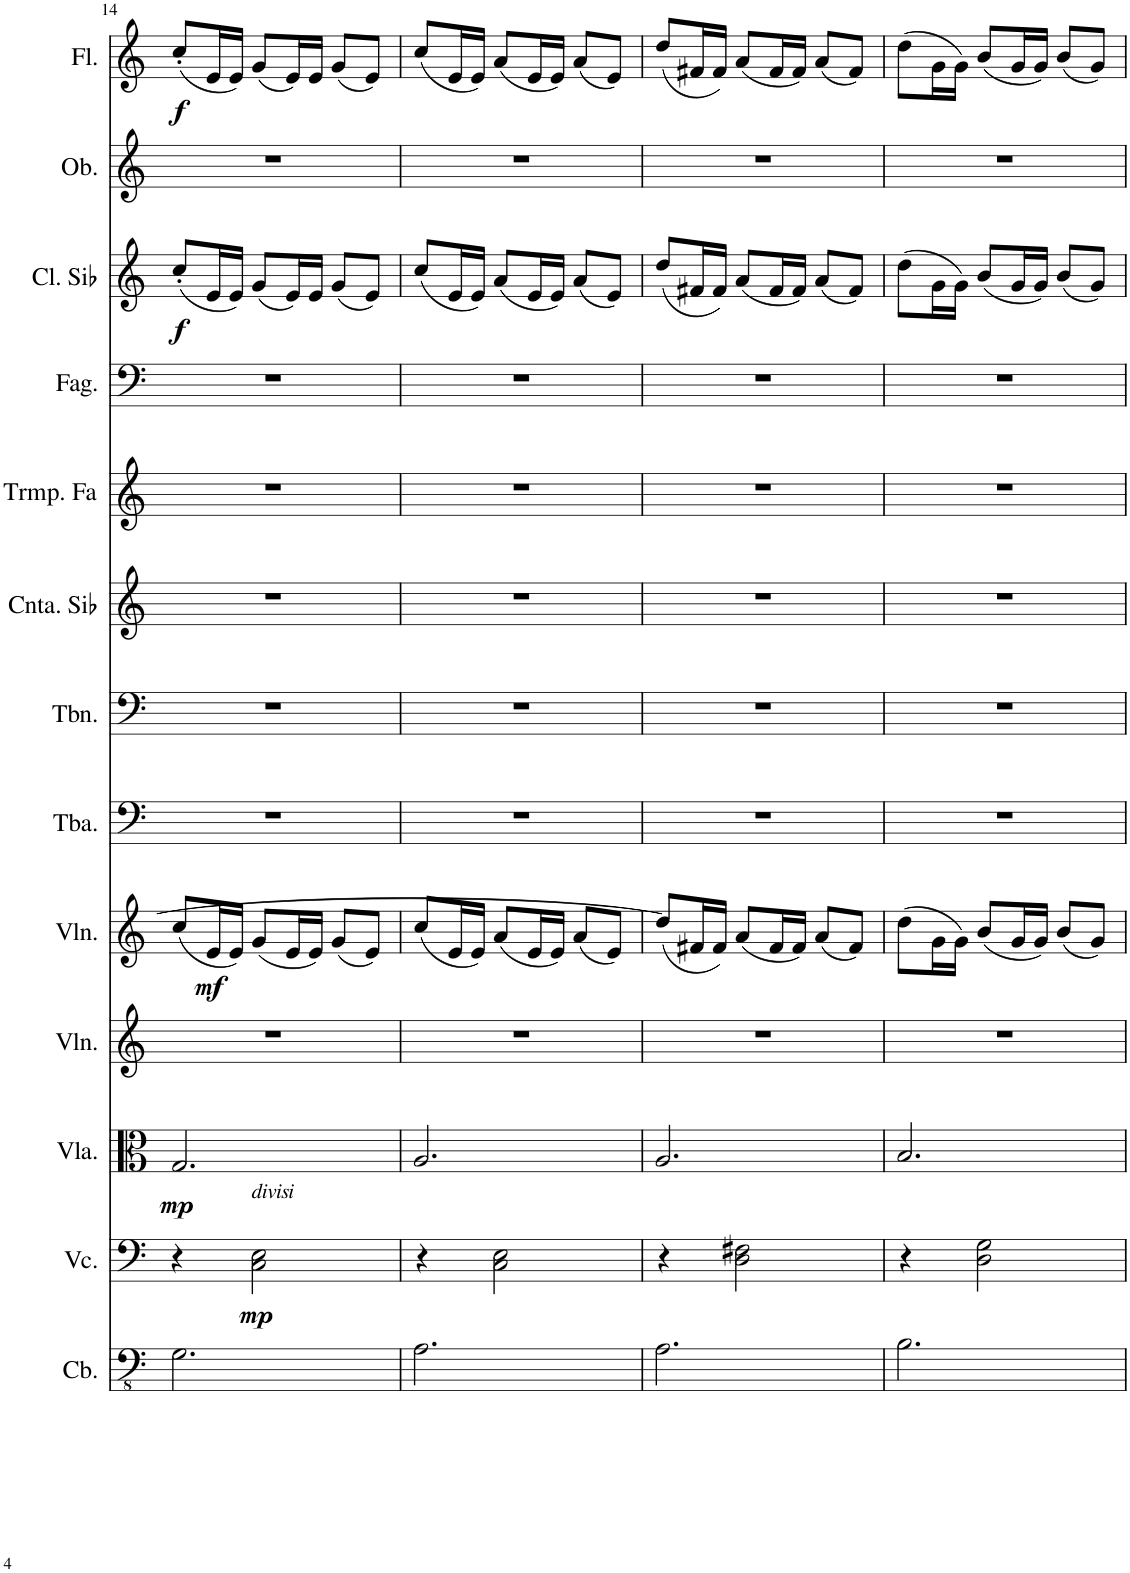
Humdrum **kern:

**kern	**kern	**dynam	**kern	**dynam	**kern	**kern	**dynam	**kern	**kern	**kern	**kern	**kern	**kern	**dynam	**kern	**kern	**dynam
*part13	*part12	*part12	*part11	*part11	*part10	*part9	*part9	*part8	*part7	*part6	*part5	*part4	*part3	*part3	*part2	*part1	*part1
*staff13	*staff12	*staff12	*staff11	*staff11	*staff10	*staff9	*staff9	*staff8	*staff7	*staff6	*staff5	*staff4	*staff3	*staff3	*staff2	*staff1	*staff1
*I"Contrabajo	*I"Violonchelo	*	*I"Viola	*	*I"Violín	*I"Violín	*	*I"Tuba	*I"Trombón	*I"Corneta en Sib	*I"Trompa en Fa	*I"Fagot	*I"Clarinete en Sib	*	*I"Oboe	*I"Flauta	*
*I'Cb.	*I'Vc.	*	*I'Vla.	*	*I'Vln.	*I'Vln.	*	*I'Tba.	*I'Tbn.	*I'Cnta. Sib	*I'Trmp. Fa	*I'Fag.	*I'Cl. Sib	*	*I'Ob.	*I'Fl.	*
!!LO:PB:g=z
*clefFv4	*clefF4	*	*clefC3	*	*clefG2	*clefG2	*	*clefF4	*clefF4	*clefG2	*clefG2	*clefF4	*clefG2	*	*clefG2	*clefG2	*
*ITrd7c12	*	*	*	*	*	*	*	*	*	*ITrd1c2	*ITrd4c7	*	*ITrd1c2	*	*	*	*
*k[]	*k[]	*	*k[]	*	*k[]	*k[]	*	*k[]	*k[]	*k[]	*k[]	*k[]	*k[]	*	*k[]	*k[]	*
*M3/4	*M3/4	*	*M3/4	*	*M3/4	*M3/4	*	*M3/4	*M3/4	*M3/4	*M3/4	*M3/4	*M3/4	*	*M3/4	*M3/4	*
=14	=14	=14	=14	=14	=14	=14	=14	=14	=14	=14	=14	=14	=14	=14	=14	=14	=14
!	!	!	!	!LO:DY:b	!	!	!	!	!	!	!	!	!	!LO:DY:b	!	!	!LO:DY:b
2.GG\	4r	.	2.G/	mp	2.r	(8cc/L	.	2.r	2.r	2.r	2.r	2.r	(8cc'/L	f	2.r	(8cc'/L	f
!	!	!	!	!	!	!	!LO:DY:b	!	!	!	!	!	!	!	!	!	!
.	.	.	.	.	.	16e/L	mf	.	.	.	.	.	16e/L	.	.	16e/L	.
.	.	.	.	.	.	16e/JJ)	.	.	.	.	.	.	16e/JJ)	.	.	16e/JJ)	.
!	!LO:TX:a:i:t=divisi	!	!	!	!	!	!	!	!	!	!	!	!	!	!	!	!
!	!	!LO:DY:b	!	!	!	!	!	!	!	!	!	!	!	!	!	!	!
.	2C\ 2E\	mp	.	.	.	(8g/L	.	.	.	.	.	.	(8g/L	.	.	(8g/L	.
.	.	.	.	.	.	16e/L	.	.	.	.	.	.	16e/L)	.	.	16e/L)	.
.	.	.	.	.	.	16e/JJ)	.	.	.	.	.	.	16e/JJ	.	.	16e/JJ	.
.	.	.	.	.	.	(8g/L	.	.	.	.	.	.	(8g/L	.	.	(8g/L	.
.	.	.	.	.	.	8e/J)	.	.	.	.	.	.	8e/J)	.	.	8e/J)	.
=15	=15	=15	=15	=15	=15	=15	=15	=15	=15	=15	=15	=15	=15	=15	=15	=15	=15
2.AA\	4r	.	2.A/	.	2.r	(8cc/L	.	2.r	2.r	2.r	2.r	2.r	(8cc/L	.	2.r	(8cc/L	.
.	.	.	.	.	.	16e/L	.	.	.	.	.	.	16e/L	.	.	16e/L	.
.	.	.	.	.	.	16e/JJ)	.	.	.	.	.	.	16e/JJ)	.	.	16e/JJ)	.
.	2C\ 2E\	.	.	.	.	(8a/L	.	.	.	.	.	.	(8a/L	.	.	(8a/L	.
.	.	.	.	.	.	16e/L	.	.	.	.	.	.	16e/L	.	.	16e/L	.
.	.	.	.	.	.	16e/JJ)	.	.	.	.	.	.	16e/JJ)	.	.	16e/JJ)	.
.	.	.	.	.	.	(8a/L	.	.	.	.	.	.	(8a/L	.	.	(8a/L	.
.	.	.	.	.	.	8e/J)	.	.	.	.	.	.	8e/J)	.	.	8e/J)	.
=16	=16	=16	=16	=16	=16	=16	=16	=16	=16	=16	=16	=16	=16	=16	=16	=16	=16
2.AA\	4r	.	2.A/	.	2.r	(8dd/L]	.	2.r	2.r	2.r	2.r	2.r	(8dd/L	.	2.r	(8dd/L	.
.	.	.	.	.	.	16f#X/L	.	.	.	.	.	.	16f#X/L	.	.	16f#X/L	.
.	.	.	.	.	.	16f#/JJ)	.	.	.	.	.	.	16f#/JJ)	.	.	16f#/JJ)	.
.	2D\ 2F#X\	.	.	.	.	(8a/L	.	.	.	.	.	.	(8a/L	.	.	(8a/L	.
.	.	.	.	.	.	16f#/L	.	.	.	.	.	.	16f#/L	.	.	16f#/L	.
.	.	.	.	.	.	16f#/JJ)	.	.	.	.	.	.	16f#/JJ)	.	.	16f#/JJ)	.
.	.	.	.	.	.	(8a/L	.	.	.	.	.	.	(8a/L	.	.	(8a/L	.
.	.	.	.	.	.	8f#/J)	.	.	.	.	.	.	8f#/J)	.	.	8f#/J)	.
=17	=17	=17	=17	=17	=17	=17	=17	=17	=17	=17	=17	=17	=17	=17	=17	=17	=17
2.BB\	4r	.	2.B/	.	2.r	(8dd\L	.	2.r	2.r	2.r	2.r	2.r	(8dd\L	.	2.r	(8dd\L	.
.	.	.	.	.	.	16g\L	.	.	.	.	.	.	16g\L	.	.	16g\L	.
.	.	.	.	.	.	16g\JJ)	.	.	.	.	.	.	16g\JJ)	.	.	16g\JJ)	.
.	2D\ 2G\	.	.	.	.	(8b/L	.	.	.	.	.	.	(8b/L	.	.	(8b/L	.
.	.	.	.	.	.	16g/L	.	.	.	.	.	.	16g/L	.	.	16g/L	.
.	.	.	.	.	.	16g/JJ)	.	.	.	.	.	.	16g/JJ)	.	.	16g/JJ)	.
.	.	.	.	.	.	(8b/L	.	.	.	.	.	.	(8b/L	.	.	(8b/L	.
.	.	.	.	.	.	8g/J)	.	.	.	.	.	.	8g/J)	.	.	8g/J)	.
=	=	=	=	=	=	=	=	=	=	=	=	=	=	=	=	=	=
*-	*-	*-	*-	*-	*-	*-	*-	*-	*-	*-	*-	*-	*-	*-	*-	*-	*-
